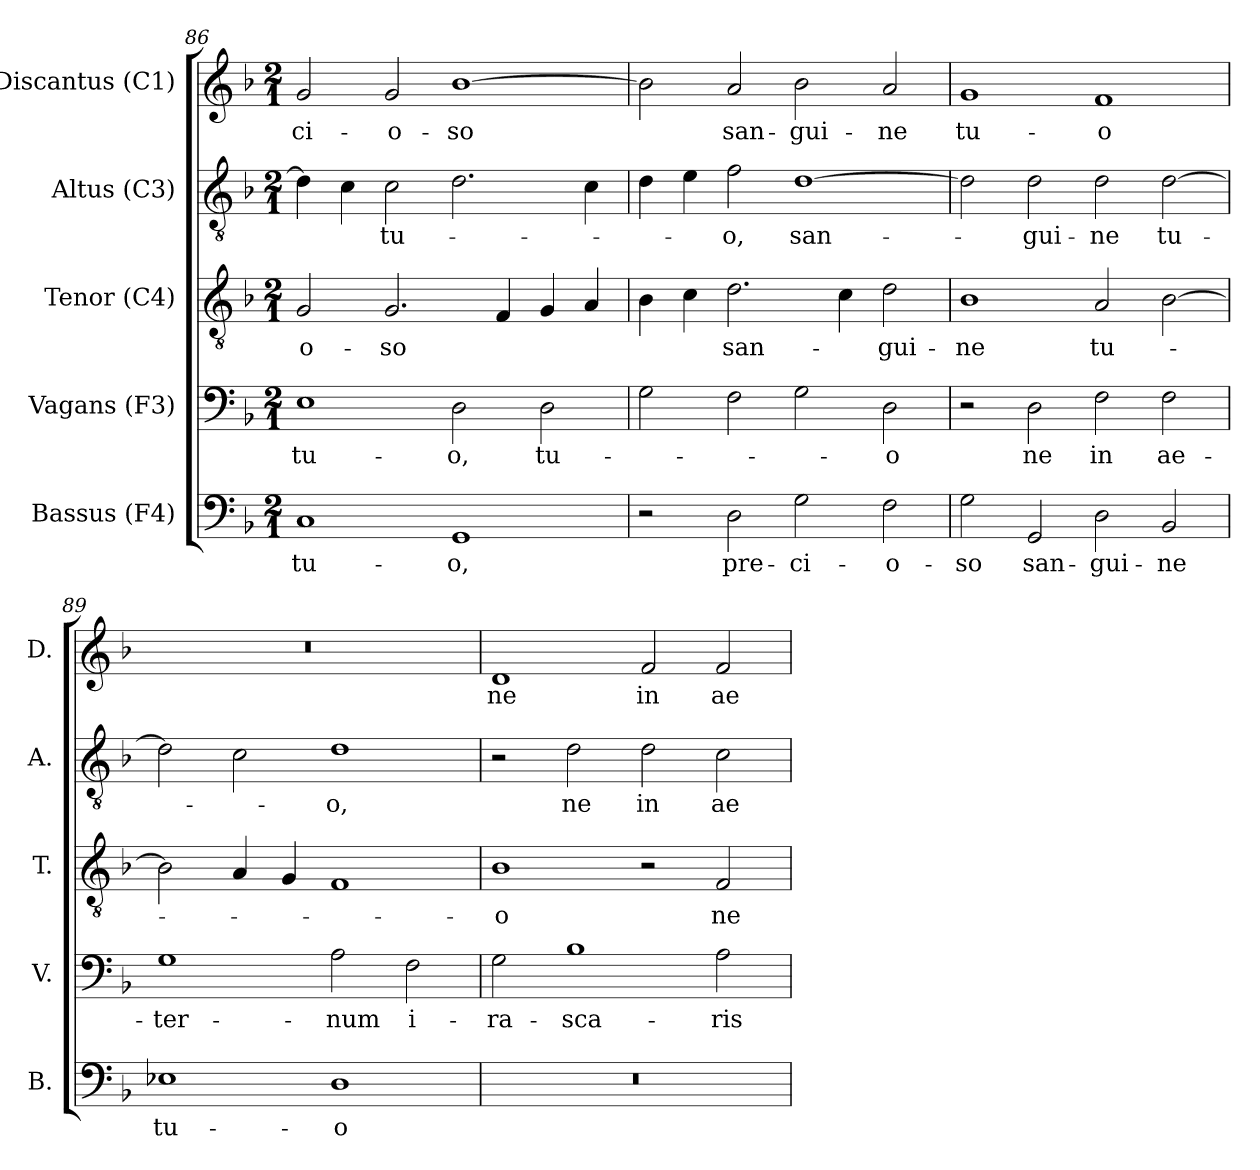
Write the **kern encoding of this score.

**kern	**text	**kern	**text	**kern	**text	**kern	**text	**kern	**text
*part5	*part5	*part4	*part4	*part3	*part3	*part2	*part2	*part1	*part1
*staff5	*staff5	*staff4	*staff4	*staff3	*staff3	*staff2	*staff2	*staff1	*staff1
*I"Bassus (F4)	*	*I"Vagans (F3)	*	*I"Tenor (C4)	*	*I"Altus (C3)	*	*I"Discantus (C1)	*
*I'B.	*	*I'V.	*	*I'T.	*	*I'A.	*	*I'D.	*
*clefF4	*	*clefF4	*	*clefGv2	*	*clefGv2	*	*clefG2	*
*	*	*ITrd7c12	*	*ITrd7c12	*	*ITrd7c12	*	*	*
*k[b-]	*	*k[b-]	*	*k[b-]	*	*k[b-]	*	*k[b-]	*
*F:	*	*F:	*	*F:	*	*F:	*	*F:	*
*M2/1	*	*M2/1	*	*M2/1	*	*M2/1	*	*M2/1	*
=86	=86	=86	=86	=86	=86	=86	=86	=86	=86
!	!LO:LY:b:color=#000000	!	!	!	!	!	!	!	!
!	!	!	!LO:LY:b:color=#000000	!	!	!	!	!	!
!	!	!	!	!	!LO:LY:b:color=#000000	!	!	!	!
!	!	!	!	!	!	!	!	!	!LO:LY:b:color=#000000
1Ci	tu-	1EEi	tu-	2GGi/	-o-	4Di\]	.	2gi/	-ci-
.	.	.	.	.	.	4Ci\	.	.	.
!	!	!	!	!	!LO:LY:b:color=#000000	!	!	!	!
!	!	!	!	!	!	!	!LO:LY:b:color=#000000	!	!
!	!	!	!	!	!	!	!	!	!LO:LY:b:color=#000000
.	.	.	.	2.GGi/	-so	2Ci\	tu-	2gi/	-o-
!	!LO:LY:b:color=#000000	!	!	!	!	!	!	!	!
!	!	!	!LO:LY:b:color=#000000	!	!	!	!	!	!
!	!	!	!	!	!	!	!	!	!LO:LY:b:color=#000000
1GGi	-o,	2DDi\	-o,	.	.	2.Di\	.	[1b-i	-so
.	.	.	.	4FFi/	.	.	.	.	.
!	!	!	!LO:LY:b:color=#000000	!	!	!	!	!	!
.	.	2DDi\	tu-	4GGi/	.	.	.	.	.
.	.	.	.	4AAi/	.	4Ci\	.	.	.
!!LO:PB:g=z
=87	=87	=87	=87	=87	=87	=87	=87	=87	=87
2r	.	2GGi\	.	4BB-i\	.	4Di\	.	2b-i\]	.
.	.	.	.	4Ci\	.	4Ei\	.	.	.
!	!LO:LY:b:color=#000000	!	!	!	!	!	!	!	!
!	!	!	!	!	!LO:LY:b:color=#000000	!	!	!	!
!	!	!	!	!	!	!	!LO:LY:b:color=#000000	!	!
!	!	!	!	!	!	!	!	!	!LO:LY:b:color=#000000
2Di\	pre-	2FFi\	.	2.Di\	san-	2Fi\	-o,	2ai/	san-
!	!LO:LY:b:color=#000000	!	!	!	!	!	!	!	!
!	!	!	!	!	!	!	!LO:LY:b:color=#000000	!	!
!	!	!	!	!	!	!	!	!	!LO:LY:b:color=#000000
2Gi\	-ci-	2GGi\	.	.	.	[1Di	san-	2b-i\	-gui-
.	.	.	.	4Ci\	.	.	.	.	.
!	!LO:LY:b:color=#000000	!	!	!	!	!	!	!	!
!	!	!	!LO:LY:b:color=#000000	!	!	!	!	!	!
!	!	!	!	!	!LO:LY:b:color=#000000	!	!	!	!
!	!	!	!	!	!	!	!	!	!LO:LY:b:color=#000000
2Fi\	-o-	2DDi\	-o	2Di\	-gui-	.	.	2ai/	-ne
=88	=88	=88	=88	=88	=88	=88	=88	=88	=88
!	!LO:LY:b:color=#000000	!	!	!	!	!	!	!	!
!	!	!	!	!	!LO:LY:b:color=#000000	!	!	!	!
!	!	!	!	!	!	!	!	!	!LO:LY:b:color=#000000
2Gi\	-so	2r	.	1BB-i	-ne	2Di\]	.	1gi	tu-
!	!LO:LY:b:color=#000000	!	!	!	!	!	!	!	!
!	!	!	!LO:LY:b:color=#000000	!	!	!	!	!	!
!	!	!	!	!	!	!	!LO:LY:b:color=#000000	!	!
2GGi/	san-	2DDi\	ne	.	.	2Di\	-gui-	.	.
!	!LO:LY:b:color=#000000	!	!	!	!	!	!	!	!
!	!	!	!LO:LY:b:color=#000000	!	!	!	!	!	!
!	!	!	!	!	!LO:LY:b:color=#000000	!	!	!	!
!	!	!	!	!	!	!	!LO:LY:b:color=#000000	!	!
!	!	!	!	!	!	!	!	!	!LO:LY:b:color=#000000
2Di\	-gui-	2FFi\	in	2AAi/	tu-	2Di\	-ne	1fi	-o
!	!LO:LY:b:color=#000000	!	!	!	!	!	!	!	!
!	!	!	!LO:LY:b:color=#000000	!	!	!	!	!	!
!	!	!	!	!	!	!	!LO:LY:b:color=#000000	!	!
2BB-i/	-ne	2FFi\	ae-	[2BB-i\	.	[2Di\	tu-	.	.
=89	=89	=89	=89	=89	=89	=89	=89	=89	=89
!	!LO:LY:b:color=#000000	!	!	!	!	!	!	!	!
!	!	!	!LO:LY:b:color=#000000	!	!	!	!	!LO:N:vis=1	!
1E-Xi	tu-	1GGi	-ter-	2BB-i\]	.	2Di\]	.	0r	.
.	.	.	.	4AAi/	.	2Ci\	.	.	.
.	.	.	.	4GGi/	.	.	.	.	.
!	!LO:LY:b:color=#000000	!	!	!	!	!	!	!	!
!	!	!	!LO:LY:b:color=#000000	!	!	!	!	!	!
!	!	!	!	!	!	!	!LO:LY:b:color=#000000	!	!
1Di	-o	2AAi\	-num	1FFi	.	1Di	-o,	.	.
!	!	!	!LO:LY:b:color=#000000	!	!	!	!	!	!
.	.	2FFi\	i-	.	.	.	.	.	.
=90	=90	=90	=90	=90	=90	=90	=90	=90	=90
!LO:N:vis=1	!	!	!	!	!	!	!	!	!
!	!	!	!LO:LY:b:color=#000000	!	!	!	!	!	!
!	!	!	!	!	!LO:LY:b:color=#000000	!	!	!	!
!	!	!	!	!	!	!	!	!	!LO:LY:b:color=#000000
0r	.	2GGi\	-ra-	1BB-i	-o	2r	.	1di	ne
!	!	!	!LO:LY:b:color=#000000	!	!	!	!	!	!
!	!	!	!	!	!	!	!LO:LY:b:color=#000000	!	!
.	.	1BB-i	-sca-	.	.	2Di\	ne	.	.
!	!	!	!	!	!	!	!LO:LY:b:color=#000000	!	!
!	!	!	!	!	!	!	!	!	!LO:LY:b:color=#000000
.	.	.	.	2r	.	2Di\	in	2fi/	in
!	!	!	!LO:LY:b:color=#000000	!	!	!	!	!	!
!	!	!	!	!	!LO:LY:b:color=#000000	!	!	!	!
!	!	!	!	!	!	!	!LO:LY:b:color=#000000	!	!
!	!	!	!	!	!	!	!	!	!LO:LY:b:color=#000000
.	.	2AAi\	-ris	2FFi/	ne	2Ci\	ae-	2fi/	ae-
=	=	=	=	=	=	=	=	=	=
*-	*-	*-	*-	*-	*-	*-	*-	*-	*-
